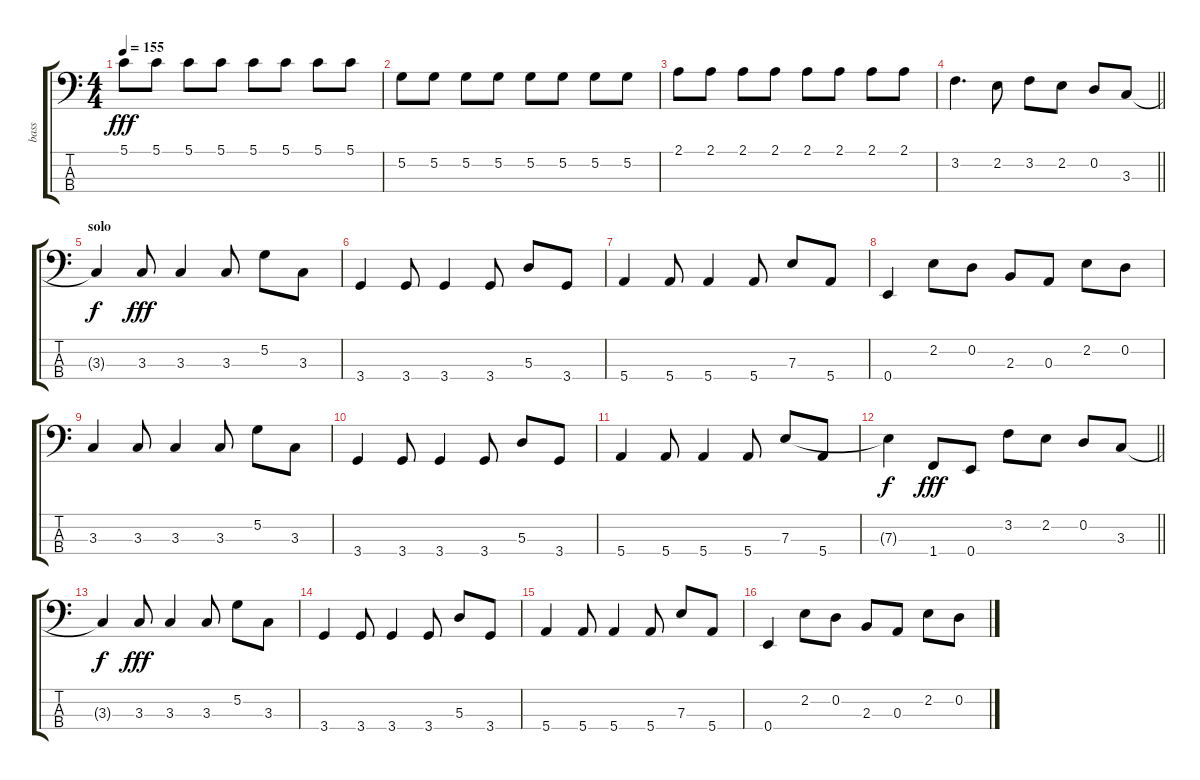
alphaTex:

\track ("bass" "bass") {instrument electricbassfinger}
\staff {score tabs}
\tuning (G2 D2 A1 E1) {hide}
\ts (4 4)
\tempo 155
\clef f4
\ks c
5.1.8{dy fff} 5.1.8 5.1.8 5.1.8 5.1.8 5.1.8 5.1.8 5.1.8 |
5.2.8 5.2.8 5.2.8 5.2.8 5.2.8 5.2.8 5.2.8 5.2.8 |
2.1.8 2.1.8 2.1.8 2.1.8 2.1.8 2.1.8 2.1.8 2.1.8 |
\barLineRight lightlight
3.2.4{d} 2.2.8 3.2.8 2.2.8 0.2.8 3.3.8 |
\section ("" "solo")
3.3{t}.4{dy f} 3.3.8{dy fff} 3.3.4 3.3.8 5.2.8 3.3.8 |
3.4.4 3.4.8 3.4.4 3.4.8 5.3.8 3.4.8 |
5.4.4 5.4.8 5.4.4 5.4.8 7.3.8 5.4.8 |
0.4.4 2.2.8 0.2.8 2.3.8 0.3.8 2.2.8 0.2.8 |
3.3.4 3.3.8 3.3.4 3.3.8 5.2.8 3.3.8 |
3.4.4 3.4.8 3.4.4 3.4.8 5.3.8 3.4.8 |
5.4.4 5.4.8 5.4.4 5.4.8 7.3.8 5.4.8 |
\barLineRight lightlight
7.3{t}.4{dy f} 1.4.8{dy fff} 0.4.8 3.2.8 2.2.8 0.2.8 3.3.8 |
3.3{t}.4{dy f} 3.3.8{dy fff} 3.3.4 3.3.8 5.2.8 3.3.8 |
3.4.4 3.4.8 3.4.4 3.4.8 5.3.8 3.4.8 |
5.4.4 5.4.8 5.4.4 5.4.8 7.3.8 5.4.8 |
0.4.4 2.2.8 0.2.8 2.3.8 0.3.8 2.2.8 0.2.8
